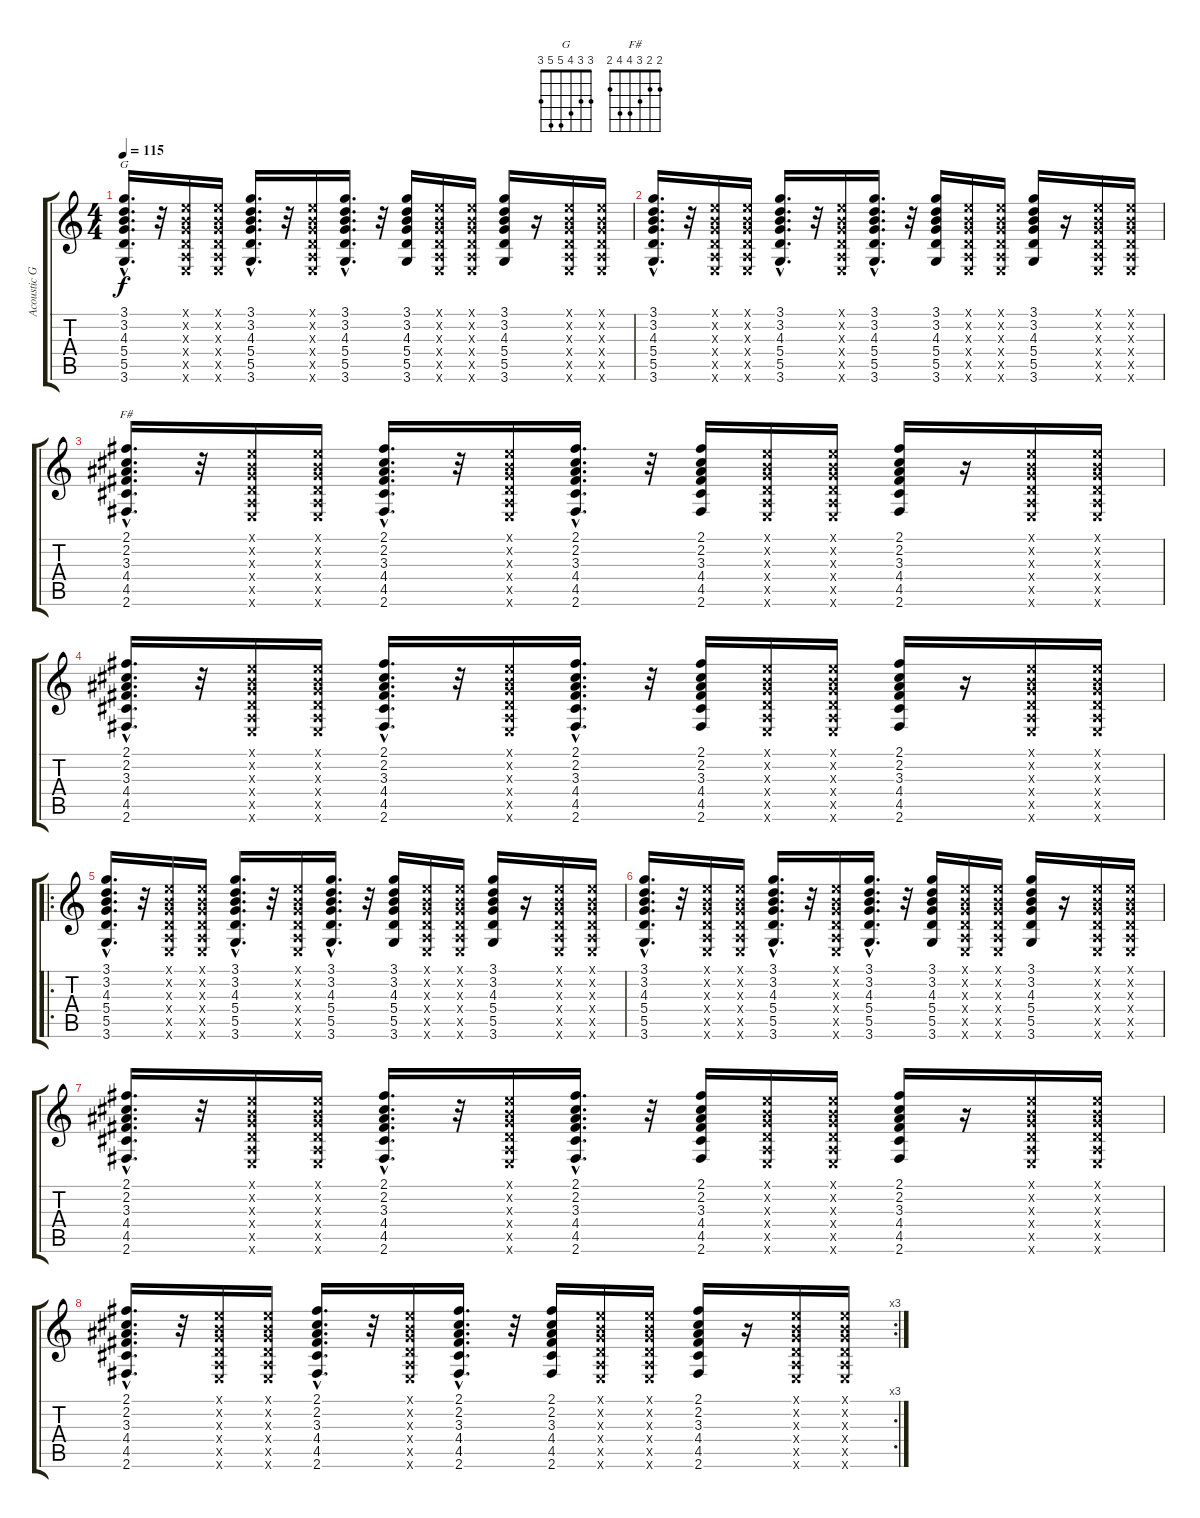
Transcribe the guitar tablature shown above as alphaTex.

\track ("Acoustic Guitar" "Acoustic G") {instrument acousticguitarsteel}
\staff {score tabs}
\tuning (E4 B3 G3 D3 A2 E2) {hide}
\chord ("G" 3 3 4 5 5 3)
\chord ("F#" 2 2 3 4 4 2)
\ts (4 4)
\tempo 115
\clef g2
\ks c
(3.1{hac} 3.2{hac} 4.3{hac} 5.4{hac} 5.5{hac} 3.6{hac}).16{d ch "G" dy f instrument acousticguitarsteel} r.32 (0.1{x} 0.2{x} 0.3{x} 0.4{x} 0.5{x} 0.6{x}).16 (0.1{x} 0.2{x} 0.3{x} 0.4{x} 0.5{x} 0.6{x}).16 (3.1{hac} 3.2{hac} 4.3{hac} 5.4 5.5{hac} 3.6{hac}).16{d} r.32 (0.1{x} 0.2{x} 0.3{x} 0.4{x} 0.5{x} 0.6{x}).16 (3.1{hac} 3.2{hac} 4.3{hac} 5.4{hac} 5.5{hac} 3.6{hac}).16{d} r.32 (3.1 3.2 4.3 5.4 5.5 3.6).16 (0.1{x} 0.2{x} 0.3{x} 0.4{x} 0.5{x} 0.6{x}).16 (0.1{x} 0.2{x} 0.3{x} 0.4{x} 0.5{x} 0.6{x}).16 (3.1 3.2 4.3 5.4 5.5 3.6).16 r.16 (0.1{x} 0.2{x} 0.3{x} 0.4{x} 0.5{x} 0.6{x}).16 (0.1{x} 0.2{x} 0.3{x} 0.4{x} 0.5{x} 0.6{x}).16 |
(3.1{hac} 3.2{hac} 4.3{hac} 5.4{hac} 5.5{hac} 3.6{hac}).16{d} r.32 (0.1{x} 0.2{x} 0.3{x} 0.4{x} 0.5{x} 0.6{x}).16 (0.1{x} 0.2{x} 0.3{x} 0.4{x} 0.5{x} 0.6{x}).16 (3.1{hac} 3.2{hac} 4.3{hac} 5.4 5.5{hac} 3.6{hac}).16{d} r.32 (0.1{x} 0.2{x} 0.3{x} 0.4{x} 0.5{x} 0.6{x}).16 (3.1{hac} 3.2{hac} 4.3{hac} 5.4{hac} 5.5{hac} 3.6{hac}).16{d} r.32 (3.1 3.2 4.3 5.4 5.5 3.6).16 (0.1{x} 0.2{x} 0.3{x} 0.4{x} 0.5{x} 0.6{x}).16 (0.1{x} 0.2{x} 0.3{x} 0.4{x} 0.5{x} 0.6{x}).16 (3.1 3.2 4.3 5.4 5.5 3.6).16 r.16 (0.1{x} 0.2{x} 0.3{x} 0.4{x} 0.5{x} 0.6{x}).16 (0.1{x} 0.2{x} 0.3{x} 0.4{x} 0.5{x} 0.6{x}).16 |
(2.1{hac} 2.2{hac} 3.3{hac} 4.4{hac} 4.5{hac} 2.6{hac}).16{d ch "F#"} r.32 (0.1{x} 0.2{x} 0.3{x} 0.4{x} 0.5{x} 0.6{x}).16 (0.1{x} 0.2{x} 0.3{x} 0.4{x} 0.5{x} 0.6{x}).16 (2.1{hac} 2.2{hac} 3.3{hac} 4.4 4.5{hac} 2.6{hac}).16{d} r.32 (0.1{x} 0.2{x} 0.3{x} 0.4{x} 0.5{x} 0.6{x}).16 (2.1{hac} 2.2{hac} 3.3{hac} 4.4{hac} 4.5{hac} 2.6{hac}).16{d} r.32 (2.1 2.2 3.3 4.4 4.5 2.6).16 (0.1{x} 0.2{x} 0.3{x} 0.4{x} 0.5{x} 0.6{x}).16 (0.1{x} 0.2{x} 0.3{x} 0.4{x} 0.5{x} 0.6{x}).16 (2.1 2.2 3.3 4.4 4.5 2.6).16 r.16 (0.1{x} 0.2{x} 0.3{x} 0.4{x} 0.5{x} 0.6{x}).16 (0.1{x} 0.2{x} 0.3{x} 0.4{x} 0.5{x} 0.6{x}).16 |
(2.1{hac} 2.2{hac} 3.3{hac} 4.4{hac} 4.5{hac} 2.6{hac}).16{d} r.32 (0.1{x} 0.2{x} 0.3{x} 0.4{x} 0.5{x} 0.6{x}).16 (0.1{x} 0.2{x} 0.3{x} 0.4{x} 0.5{x} 0.6{x}).16 (2.1{hac} 2.2{hac} 3.3{hac} 4.4{hac} 4.5{hac} 2.6{hac}).16{d} r.32 (0.1{x} 0.2{x} 0.3{x} 0.4{x} 0.5{x} 0.6{x}).16 (2.1{hac} 2.2{hac} 3.3{hac} 4.4{hac} 4.5{hac} 2.6{hac}).16{d} r.32 (2.1 2.2 3.3 4.4 4.5 2.6).16 (0.1{x} 0.2{x} 0.3{x} 0.4{x} 0.5{x} 0.6{x}).16 (0.1{x} 0.2{x} 0.3{x} 0.4{x} 0.5{x} 0.6{x}).16 (2.1 2.2 3.3 4.4 4.5 2.6).16 r.16 (0.1{x} 0.2{x} 0.3{x} 0.4{x} 0.5{x} 0.6{x}).16 (0.1{x} 0.2{x} 0.3{x} 0.4{x} 0.5{x} 0.6{x}).16 |
\ro
(3.1{hac} 3.2{hac} 4.3{hac} 5.4{hac} 5.5{hac} 3.6{hac}).16{d} r.32 (0.1{x} 0.2{x} 0.3{x} 0.4{x} 0.5{x} 0.6{x}).16 (0.1{x} 0.2{x} 0.3{x} 0.4{x} 0.5{x} 0.6{x}).16 (3.1{hac} 3.2{hac} 4.3{hac} 5.4 5.5{hac} 3.6{hac}).16{d} r.32 (0.1{x} 0.2{x} 0.3{x} 0.4{x} 0.5{x} 0.6{x}).16 (3.1{hac} 3.2{hac} 4.3{hac} 5.4{hac} 5.5{hac} 3.6{hac}).16{d} r.32 (3.1 3.2 4.3 5.4 5.5 3.6).16 (0.1{x} 0.2{x} 0.3{x} 0.4{x} 0.5{x} 0.6{x}).16 (0.1{x} 0.2{x} 0.3{x} 0.4{x} 0.5{x} 0.6{x}).16 (3.1 3.2 4.3 5.4 5.5 3.6).16 r.16 (0.1{x} 0.2{x} 0.3{x} 0.4{x} 0.5{x} 0.6{x}).16 (0.1{x} 0.2{x} 0.3{x} 0.4{x} 0.5{x} 0.6{x}).16 |
(3.1{hac} 3.2{hac} 4.3{hac} 5.4{hac} 5.5{hac} 3.6{hac}).16{d} r.32 (0.1{x} 0.2{x} 0.3{x} 0.4{x} 0.5{x} 0.6{x}).16 (0.1{x} 0.2{x} 0.3{x} 0.4{x} 0.5{x} 0.6{x}).16 (3.1{hac} 3.2{hac} 4.3{hac} 5.4 5.5{hac} 3.6{hac}).16{d} r.32 (0.1{x} 0.2{x} 0.3{x} 0.4{x} 0.5{x} 0.6{x}).16 (3.1{hac} 3.2{hac} 4.3{hac} 5.4{hac} 5.5{hac} 3.6{hac}).16{d} r.32 (3.1 3.2 4.3 5.4 5.5 3.6).16 (0.1{x} 0.2{x} 0.3{x} 0.4{x} 0.5{x} 0.6{x}).16 (0.1{x} 0.2{x} 0.3{x} 0.4{x} 0.5{x} 0.6{x}).16 (3.1 3.2 4.3 5.4 5.5 3.6).16 r.16 (0.1{x} 0.2{x} 0.3{x} 0.4{x} 0.5{x} 0.6{x}).16 (0.1{x} 0.2{x} 0.3{x} 0.4{x} 0.5{x} 0.6{x}).16 |
(2.1{hac} 2.2{hac} 3.3{hac} 4.4{hac} 4.5{hac} 2.6{hac}).16{d} r.32 (0.1{x} 0.2{x} 0.3{x} 0.4{x} 0.5{x} 0.6{x}).16 (0.1{x} 0.2{x} 0.3{x} 0.4{x} 0.5{x} 0.6{x}).16 (2.1{hac} 2.2{hac} 3.3{hac} 4.4{hac} 4.5{hac} 2.6{hac}).16{d} r.32 (0.1{x} 0.2{x} 0.3{x} 0.4{x} 0.5{x} 0.6{x}).16 (2.1{hac} 2.2{hac} 3.3{hac} 4.4{hac} 4.5{hac} 2.6{hac}).16{d} r.32 (2.1 2.2 3.3 4.4 4.5 2.6).16 (0.1{x} 0.2{x} 0.3{x} 0.4{x} 0.5{x} 0.6{x}).16 (0.1{x} 0.2{x} 0.3{x} 0.4{x} 0.5{x} 0.6{x}).16 (2.1 2.2 3.3 4.4 4.5 2.6).16 r.16 (0.1{x} 0.2{x} 0.3{x} 0.4{x} 0.5{x} 0.6{x}).16 (0.1{x} 0.2{x} 0.3{x} 0.4{x} 0.5{x} 0.6{x}).16 |
\rc 3
(2.1{hac} 2.2{hac} 3.3{hac} 4.4{hac} 4.5{hac} 2.6{hac}).16{d} r.32 (0.1{x} 0.2{x} 0.3{x} 0.4{x} 0.5{x} 0.6{x}).16 (0.1{x} 0.2{x} 0.3{x} 0.4{x} 0.5{x} 0.6{x}).16 (2.1{hac} 2.2{hac} 3.3{hac} 4.4{hac} 4.5{hac} 2.6{hac}).16{d} r.32 (0.1{x} 0.2{x} 0.3{x} 0.4{x} 0.5{x} 0.6{x}).16 (2.1{hac} 2.2{hac} 3.3{hac} 4.4{hac} 4.5{hac} 2.6{hac}).16{d} r.32 (2.1 2.2 3.3 4.4 4.5 2.6).16 (0.1{x} 0.2{x} 0.3{x} 0.4{x} 0.5{x} 0.6{x}).16 (0.1{x} 0.2{x} 0.3{x} 0.4{x} 0.5{x} 0.6{x}).16 (2.1 2.2 3.3 4.4 4.5 2.6).16 r.16 (0.1{x} 0.2{x} 0.3{x} 0.4{x} 0.5{x} 0.6{x}).16 (0.1{x} 0.2{x} 0.3{x} 0.4{x} 0.5{x} 0.6{x}).16
